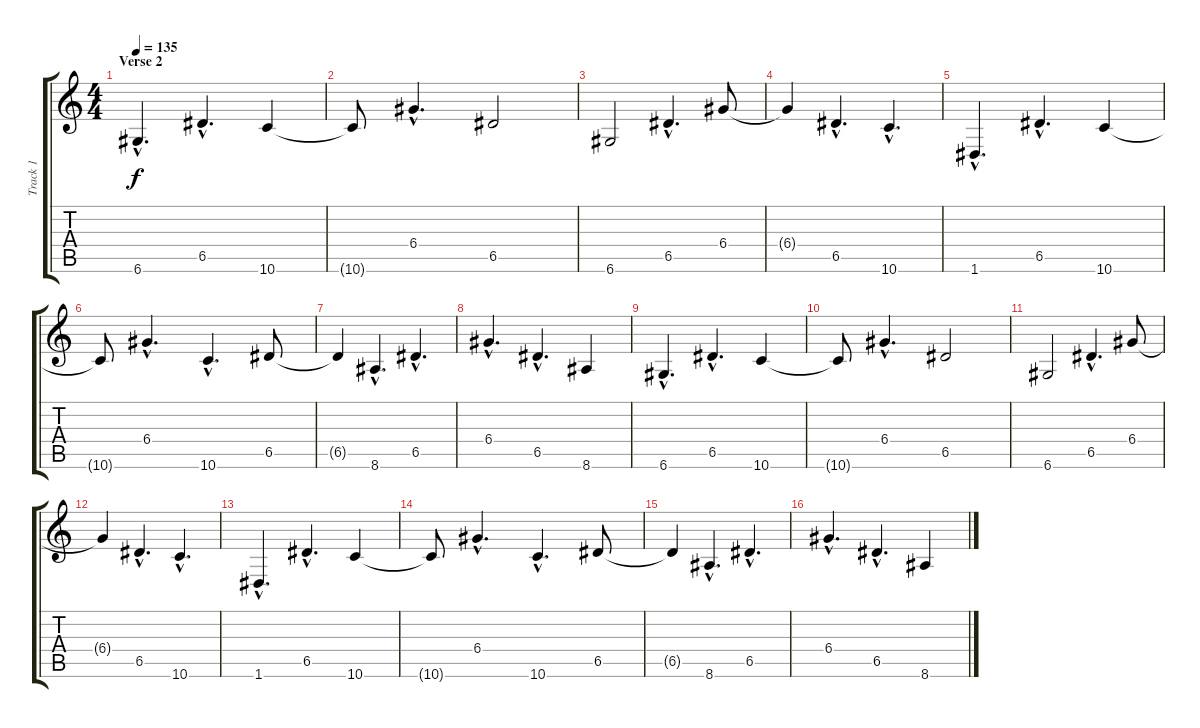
\track ("Track 1" "Track 1") {instrument electricbassfinger}
\staff {score tabs}
\tuning (E4 B3 G3 D3 A2 D2) {hide}
\ts (4 4)
\section ("" "Verse 2")
\tempo 135
\clef g2
\ks c
6.6{hac}.4{d dy f} 6.5{hac}.4{d} 10.6.4 |
10.6{t}.8 6.4{hac}.4{d} 6.5.2 |
6.6.2 6.5{hac}.4{d} 6.4.8 |
6.4{t}.4 6.5{hac}.4{d} 10.6{hac}.4{d} |
1.6{hac}.4{d} 6.5{hac}.4{d} 10.6.4 |
10.6{t}.8 6.4{hac}.4{d} 10.6{hac}.4{d} 6.5.8 |
6.5{t}.4 8.6{hac}.4{d} 6.5{hac}.4{d} |
6.4{hac}.4{d} 6.5{hac}.4{d} 8.6.4 |
6.6{hac}.4{d} 6.5{hac}.4{d} 10.6.4 |
10.6{t}.8 6.4{hac}.4{d} 6.5.2 |
6.6.2 6.5{hac}.4{d} 6.4.8 |
6.4{t}.4 6.5{hac}.4{d} 10.6{hac}.4{d} |
1.6{hac}.4{d} 6.5{hac}.4{d} 10.6.4 |
10.6{t}.8 6.4{hac}.4{d} 10.6{hac}.4{d} 6.5.8 |
6.5{t}.4 8.6{hac}.4{d} 6.5{hac}.4{d} |
6.4{hac}.4{d} 6.5{hac}.4{d} 8.6.4
